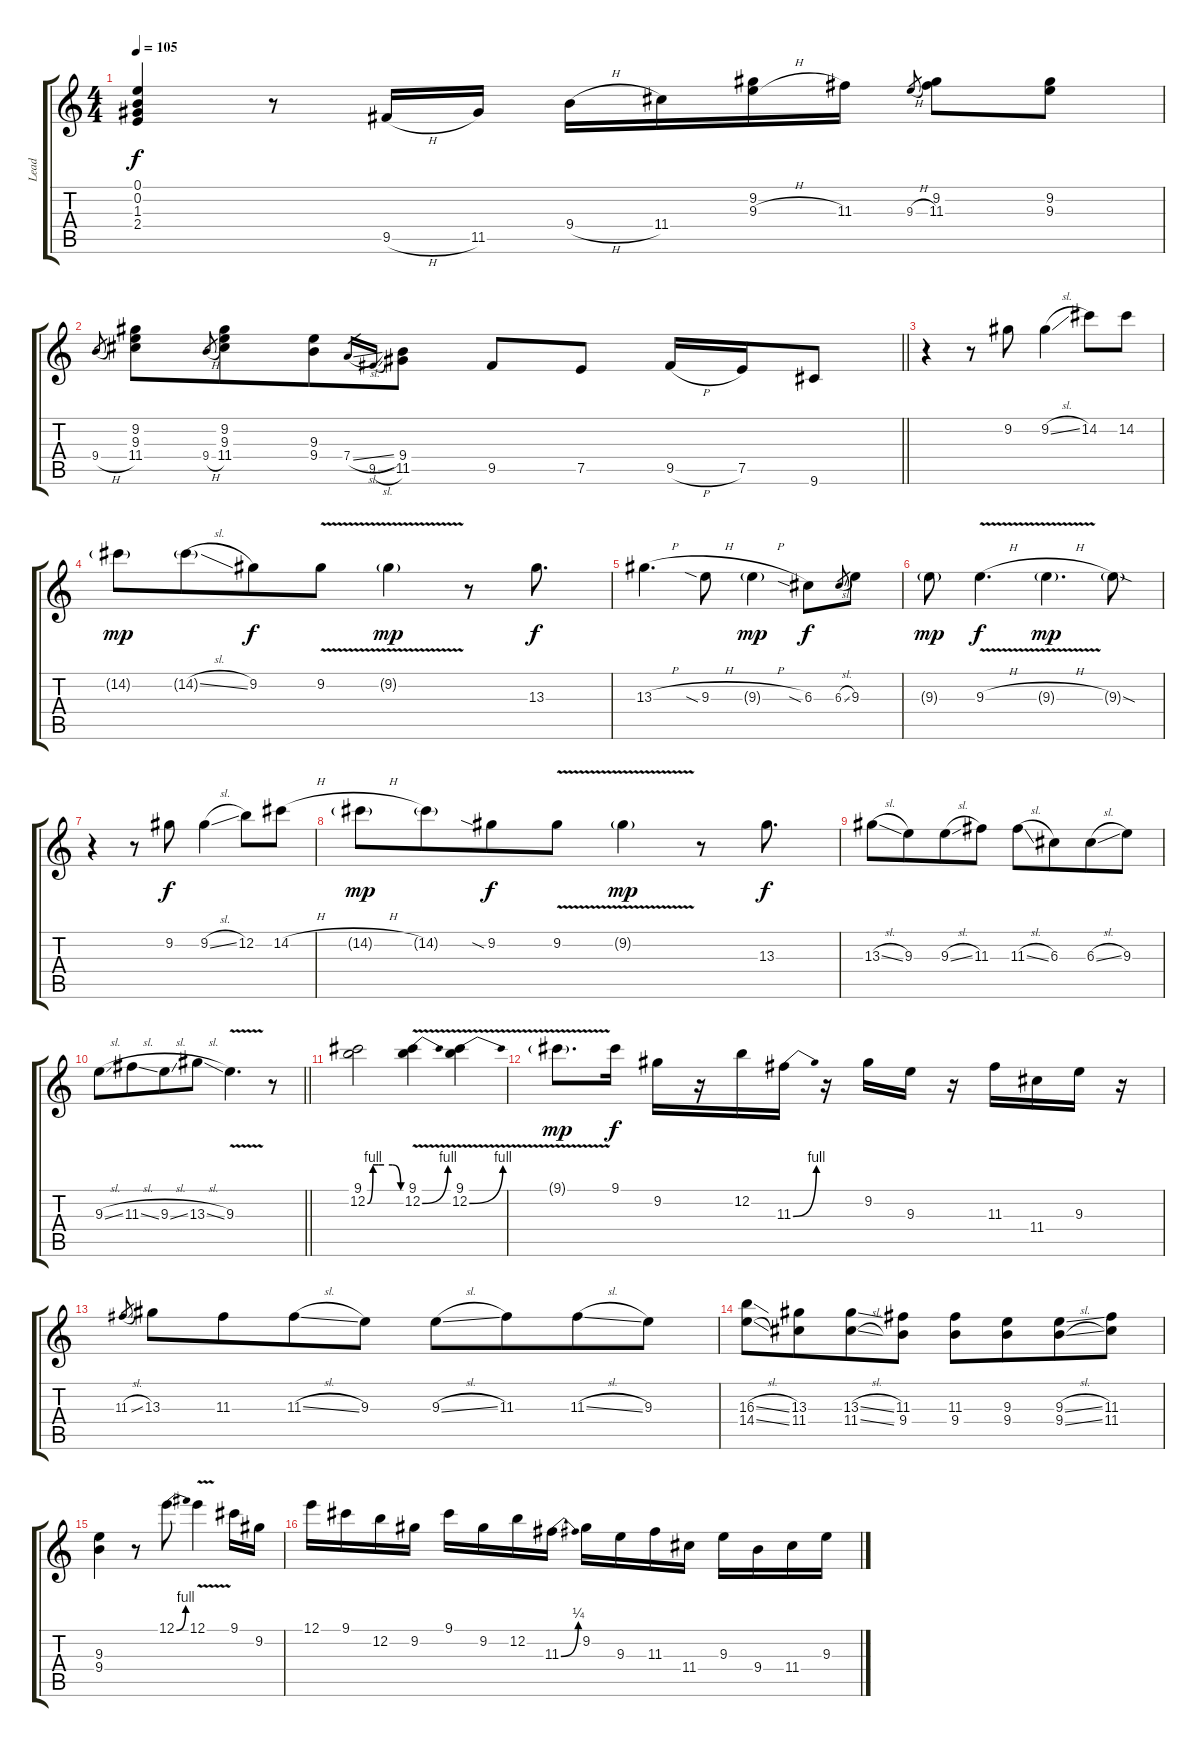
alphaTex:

\track ("Lead" "Lead") {instrument distortionguitar}
\staff {score tabs}
\tuning (E4 B3 G3 D3 A2 E2) {hide}
\ts (4 4)
\tempo 105
\clef g2
\ks c
(0.1 0.2 1.3 2.4).4{dy f} r.8 9.5{h}.16 11.5.16 9.4{h}.16 11.4.16 (9.2 9.3{h}).16 11.3.16 9.3{h}.8{gr} (9.2 11.3).8 (9.2 9.3).8 |
\barLineRight lightlight
9.4{h}.8{gr} (9.2 9.3 11.4).8 9.4{h}.8{gr} (9.2 9.3 11.4).8{beam merge} (9.3 9.4).8 7.4{sl}.16{gr} 9.5{sl}.16{gr} (9.4 11.5).8 9.5.8 7.5.8 9.5{h}.16 7.5.16 9.6.8 |
r.4 r.8 9.2.8 9.2{sl}.4{beam split} 14.2.8{beam merge} 14.2.8 |
14.2{g}.8{dy mp} 14.2{sl g}.8{beam merge} 9.2.8{dy f beam merge} 9.2{v}.8 9.2{v g}.4{dy mp} r.8 13.3.8{d dy f} |
13.3{h}.4{d} 9.3{sia h}.8 9.3{h g}.4{dy mp} 6.3{sia}.8{dy f} 6.3{sl}.8{gr beam merge} 9.3.8 |
9.3{g}.8{dy mp} 9.3{v h}.4{d dy f} 9.3{v h g}.4{d dy mp} 9.3{sod g}.8 |
r.4 r.8 9.2.8{dy f} 9.2{sl}.4 12.2.8 14.2{h}.8 |
14.2{h g}.8{dy mp} 14.2{g}.8{beam merge} 9.2{sia}.8{dy f} 9.2{v}.8 9.2{v g}.4{dy mp} r.8 13.3.8{d dy f} |
13.3{sl}.8 9.3.8{beam merge} 9.3{sl}.8 11.3.8 11.3{sl}.8 6.3.8{beam merge} 6.3{sl}.8 9.3.8 |
\barLineRight lightlight
9.3{sl}.8 11.3{sl}.8{beam merge} 9.3{sl}.8 13.3{sl}.8 9.3{v}.4{d} r.8 |
(9.1 12.2{be (custom 0 0 10 4 20 4 30 4 45 4 60 0)}).2 (9.1 12.2{be (bend 0 0 60 4) v}).4 (9.1{v} 12.2{be (bend 0 0 60 4)}).4 |
9.1{v g}.8{d dy mp} 9.1.16{dy f beam split} 9.2.16 r.16 12.2.16 11.3{be (bend 0 0 60 4)}.16 r.16 9.2.16{beam merge} 9.3.16 r.16 11.3.16 11.4.16{beam merge} 9.3.16 r.16 |
11.3{sl}.8{gr beam split} 13.3.8{beam merge} 11.3.8{beam merge} 11.3{sl}.8{beam merge} 9.3.8{beam split} 9.3{sl}.8{beam merge} 11.3.8{beam merge} 11.3{sl}.8{beam merge} 9.3.8 |
(16.3{sl} 14.4{sl}).8 (13.3 11.4).8{beam merge} (13.3{sl} 11.4{sl}).8 (11.3 9.4).8 (11.3 9.4).8 (9.3 9.4).8{beam merge} (9.3{sl} 9.4{sl}).8 (11.3 11.4).8 |
(9.3 9.4).4 r.8 12.1{be (bend 0 0 60 4)}.8 12.1{v}.4 9.1.16 9.2.16 |
12.1.16 9.1.16{beam merge} 12.2.16 9.2.16 9.1.16 9.2.16{beam merge} 12.2.16 11.3{be (bend 0 0 60 1)}.16 9.2.16 9.3.16{beam merge} 11.3.16 11.4.16 9.3.16 9.4.16{beam merge} 11.4.16 9.3.16
